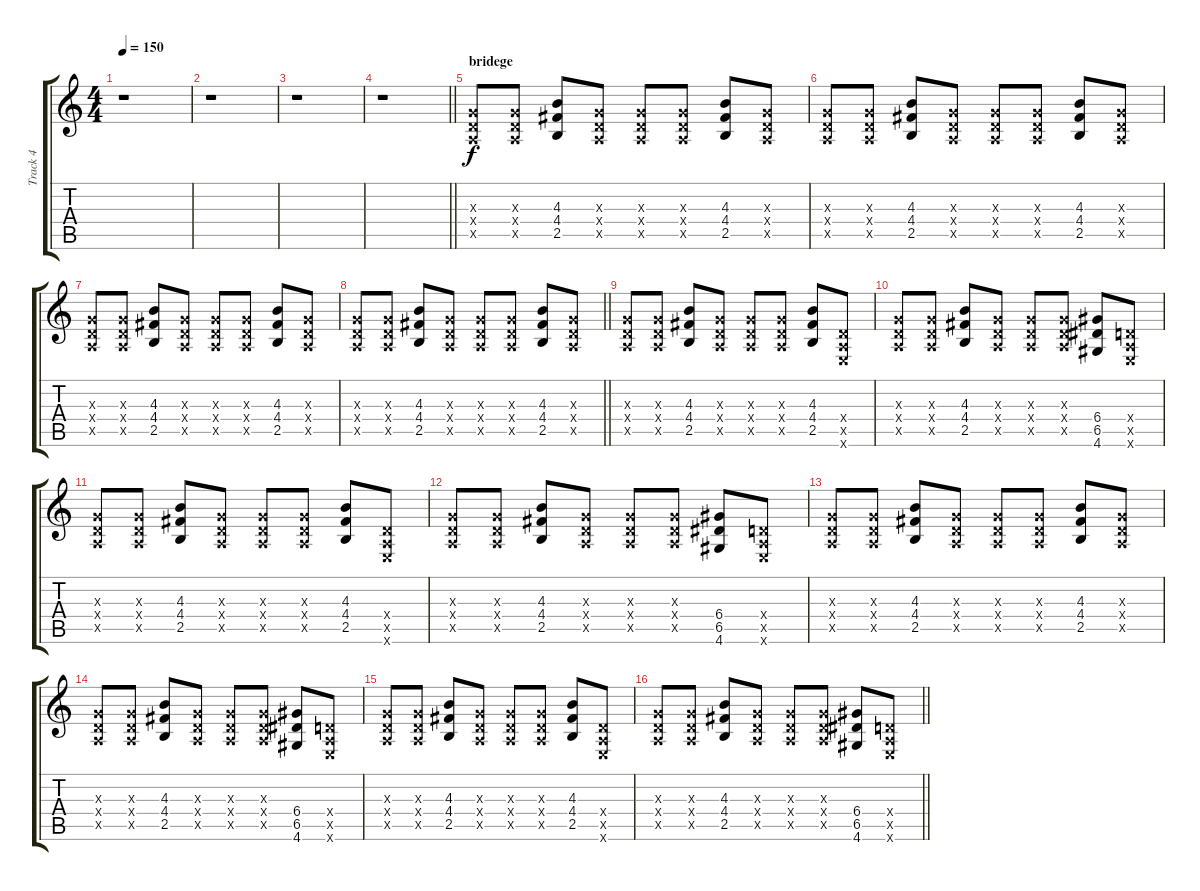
\track ("Track 4" "Track 4") {instrument acousticguitarnylon}
\staff {score tabs}
\tuning (E4 B3 G3 D3 A2 E2) {hide}
\ts (4 4)
\tempo 150
\clef g2
\ks c
r.1{dy f} |
r.1 |
r.1 |
\barLineRight lightlight
r.1 |
\section ("" "bridege")
(0.3{x} 0.4{x} 0.5{x}).8 (0.3{x} 0.4{x} 0.5{x}).8 (4.3 4.4 2.5).8 (0.3{x} 0.4{x} 0.5{x}).8 (0.3{x} 0.4{x} 0.5{x}).8 (0.3{x} 0.4{x} 0.5{x}).8 (4.3 4.4 2.5).8 (0.3{x} 0.4{x} 0.5{x}).8 |
(0.3{x} 0.4{x} 0.5{x}).8 (0.3{x} 0.4{x} 0.5{x}).8 (4.3 4.4 2.5).8 (0.3{x} 0.4{x} 0.5{x}).8 (0.3{x} 0.4{x} 0.5{x}).8 (0.3{x} 0.4{x} 0.5{x}).8 (4.3 4.4 2.5).8 (0.3{x} 0.4{x} 0.5{x}).8 |
(0.3{x} 0.4{x} 0.5{x}).8 (0.3{x} 0.4{x} 0.5{x}).8 (4.3 4.4 2.5).8 (0.3{x} 0.4{x} 0.5{x}).8 (0.3{x} 0.4{x} 0.5{x}).8 (0.3{x} 0.4{x} 0.5{x}).8 (4.3 4.4 2.5).8 (0.3{x} 0.4{x} 0.5{x}).8 |
\barLineRight lightlight
(0.3{x} 0.4{x} 0.5{x}).8 (0.3{x} 0.4{x} 0.5{x}).8 (4.3 4.4 2.5).8 (0.3{x} 0.4{x} 0.5{x}).8 (0.3{x} 0.4{x} 0.5{x}).8 (0.3{x} 0.4{x} 0.5{x}).8 (4.3 4.4 2.5).8 (0.3{x} 0.4{x} 0.5{x}).8 |
(0.3{x} 0.4{x} 0.5{x}).8 (0.3{x} 0.4{x} 0.5{x}).8 (4.3 4.4 2.5).8 (0.3{x} 0.4{x} 0.5{x}).8 (0.3{x} 0.4{x} 0.5{x}).8 (0.3{x} 0.4{x} 0.5{x}).8 (4.3 4.4 2.5).8 (0.4{x} 0.5{x} 0.6{x}).8 |
(0.3{x} 0.4{x} 0.5{x}).8 (0.3{x} 0.4{x} 0.5{x}).8 (4.3 4.4 2.5).8 (0.3{x} 0.4{x} 0.5{x}).8 (0.3{x} 0.4{x} 0.5{x}).8 (0.3{x} 0.4{x} 0.5{x}).8 (6.4 6.5 4.6).8 (0.4{x} 0.5{x} 0.6{x}).8 |
(0.3{x} 0.4{x} 0.5{x}).8 (0.3{x} 0.4{x} 0.5{x}).8 (4.3 4.4 2.5).8 (0.3{x} 0.4{x} 0.5{x}).8 (0.3{x} 0.4{x} 0.5{x}).8 (0.3{x} 0.4{x} 0.5{x}).8 (4.3 4.4 2.5).8 (0.4{x} 0.5{x} 0.6{x}).8 |
(0.3{x} 0.4{x} 0.5{x}).8 (0.3{x} 0.4{x} 0.5{x}).8 (4.3 4.4 2.5).8 (0.3{x} 0.4{x} 0.5{x}).8 (0.3{x} 0.4{x} 0.5{x}).8 (0.3{x} 0.4{x} 0.5{x}).8 (6.4 6.5 4.6).8 (0.4{x} 0.5{x} 0.6{x}).8 |
(0.3{x} 0.4{x} 0.5{x}).8 (0.3{x} 0.4{x} 0.5{x}).8 (4.3 4.4 2.5).8 (0.3{x} 0.4{x} 0.5{x}).8 (0.3{x} 0.4{x} 0.5{x}).8 (0.3{x} 0.4{x} 0.5{x}).8 (4.3 4.4 2.5).8 (0.3{x} 0.4{x} 0.5{x}).8 |
(0.3{x} 0.4{x} 0.5{x}).8 (0.3{x} 0.4{x} 0.5{x}).8 (4.3 4.4 2.5).8 (0.3{x} 0.4{x} 0.5{x}).8 (0.3{x} 0.4{x} 0.5{x}).8 (0.3{x} 0.4{x} 0.5{x}).8 (6.4 6.5 4.6).8 (0.4{x} 0.5{x} 0.6{x}).8 |
(0.3{x} 0.4{x} 0.5{x}).8 (0.3{x} 0.4{x} 0.5{x}).8 (4.3 4.4 2.5).8 (0.3{x} 0.4{x} 0.5{x}).8 (0.3{x} 0.4{x} 0.5{x}).8 (0.3{x} 0.4{x} 0.5{x}).8 (4.3 4.4 2.5).8 (0.4{x} 0.5{x} 0.6{x}).8 |
\barLineRight lightlight
(0.3{x} 0.4{x} 0.5{x}).8 (0.3{x} 0.4{x} 0.5{x}).8 (4.3 4.4 2.5).8 (0.3{x} 0.4{x} 0.5{x}).8 (0.3{x} 0.4{x} 0.5{x}).8 (0.3{x} 0.4{x} 0.5{x}).8 (6.4 6.5 4.6).8 (0.4{x} 0.5{x} 0.6{x}).8
